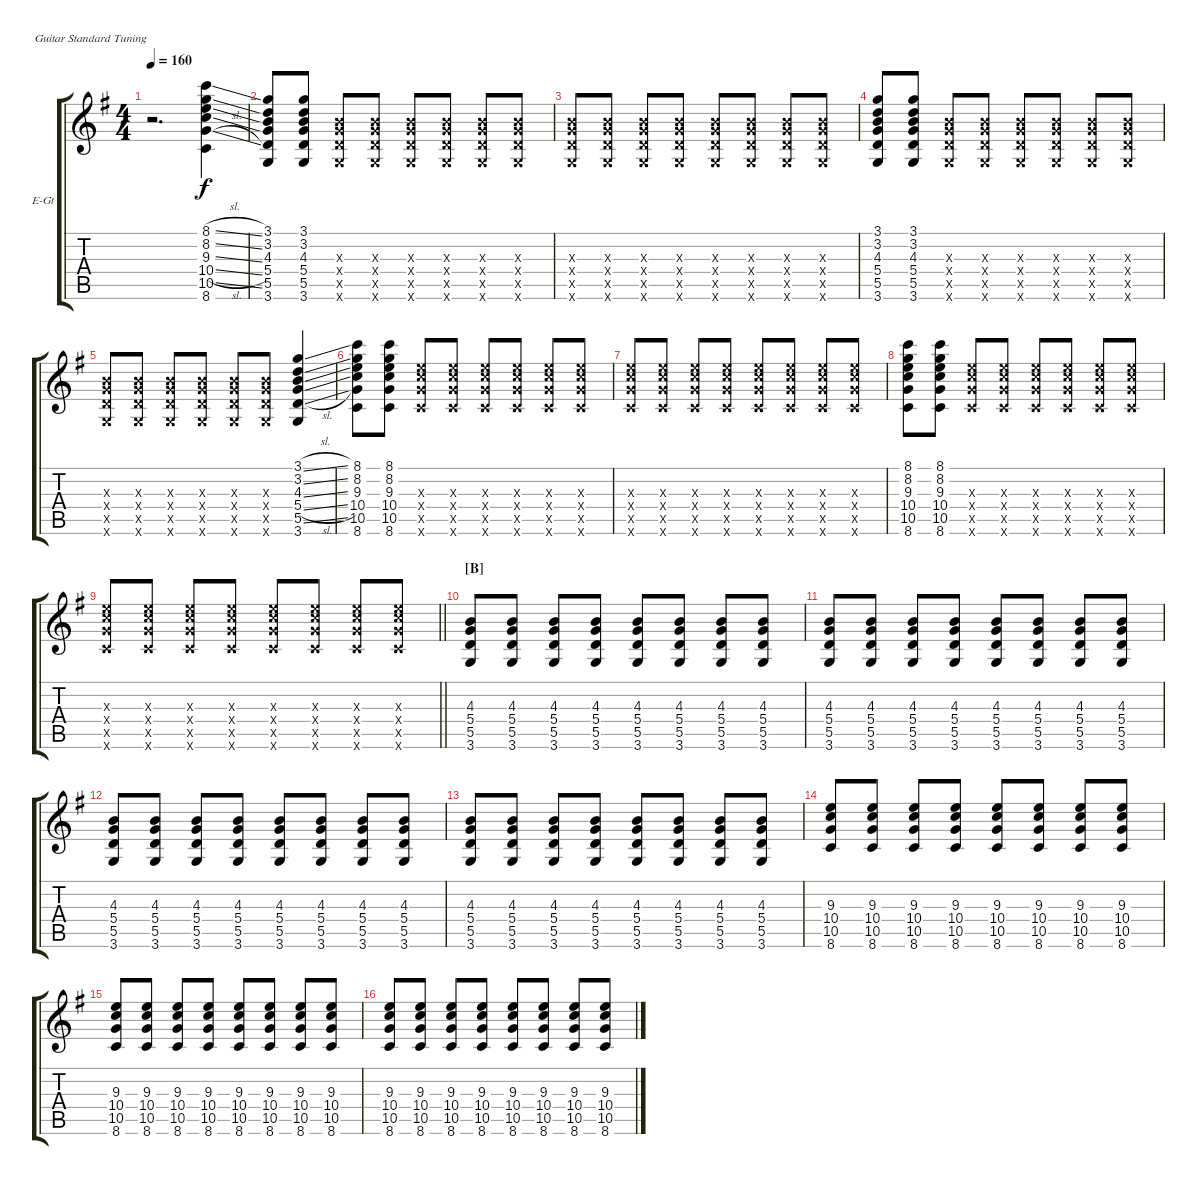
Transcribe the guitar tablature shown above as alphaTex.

\bracketExtendMode groupsimilarinstruments
\firstSystemTrackNameOrientation horizontal
\otherSystemsTrackNameOrientation horizontal
\track ("Albert Hammond Jr." "E-Gt") {instrument overdrivenguitar}
\staff {score tabs}
\tuning (E4 B3 G3 D3 A2 E2)
\ts (4 4)
\tempo 160
\clef g2
\ks g
r.2{d dy f} (8.1{sl} 8.2{sl} 9.3{sl} 10.4{sl} 10.5{sl} 8.6).4 |
(3.1 3.2 4.3 5.4 5.5 3.6).8 (3.1 3.2 4.3 5.4 5.5 3.6).8 (3.6{x} 5.5{x} 5.4{x} 4.3{x}).8 (3.6{x} 5.5{x} 5.4{x} 4.3{x}).8 (3.6{x} 5.5{x} 5.4{x} 4.3{x}).8 (3.6{x} 5.5{x} 5.4{x} 4.3{x}).8 (3.6{x} 5.5{x} 5.4{x} 4.3{x}).8 (3.6{x} 5.5{x} 5.4{x} 4.3{x}).8 |
(3.6{x} 5.5{x} 5.4{x} 4.3{x}).8 (3.6{x} 5.5{x} 5.4{x} 4.3{x}).8 (3.6{x} 5.5{x} 5.4{x} 4.3{x}).8 (3.6{x} 5.5{x} 5.4{x} 4.3{x}).8 (3.6{x} 5.5{x} 5.4{x} 4.3{x}).8 (3.6{x} 5.5{x} 5.4{x} 4.3{x}).8 (3.6{x} 5.5{x} 5.4{x} 4.3{x}).8 (3.6{x} 5.5{x} 5.4{x} 4.3{x}).8 |
(3.1 3.2 4.3 5.4 5.5 3.6).8 (3.1 3.2 4.3 5.4 5.5 3.6).8 (3.6{x} 5.5{x} 5.4{x} 4.3{x}).8 (3.6{x} 5.5{x} 5.4{x} 4.3{x}).8 (3.6{x} 5.5{x} 5.4{x} 4.3{x}).8 (3.6{x} 5.5{x} 5.4{x} 4.3{x}).8 (3.6{x} 5.5{x} 5.4{x} 4.3{x}).8 (3.6{x} 5.5{x} 5.4{x} 4.3{x}).8 |
(3.6{x} 5.5{x} 5.4{x} 4.3{x}).8 (3.6{x} 5.5{x} 5.4{x} 4.3{x}).8 (3.6{x} 5.5{x} 5.4{x} 4.3{x}).8 (3.6{x} 5.5{x} 5.4{x} 4.3{x}).8 (3.6{x} 5.5{x} 5.4{x} 4.3{x}).8 (3.6{x} 5.5{x} 5.4{x} 4.3{x}).8 (3.1{sl} 3.2{sl} 4.3{sl} 5.4{sl} 5.5{sl} 3.6).4 |
(8.1 8.2 9.3 10.4 10.5 8.6).8 (8.1 8.2 9.3 10.4 10.5 8.6).8 (10.5{x} 10.4{x} 9.3{x} 8.6{x}).8 (10.5{x} 10.4{x} 9.3{x} 8.6{x}).8 (10.5{x} 10.4{x} 9.3{x} 8.6{x}).8 (10.5{x} 10.4{x} 9.3{x} 8.6{x}).8 (10.5{x} 10.4{x} 9.3{x} 8.6{x}).8 (10.5{x} 10.4{x} 9.3{x} 8.6{x}).8 |
(10.5{x} 10.4{x} 9.3{x} 8.6{x}).8 (10.5{x} 10.4{x} 9.3{x} 8.6{x}).8 (10.5{x} 10.4{x} 9.3{x} 8.6{x}).8 (10.5{x} 10.4{x} 9.3{x} 8.6{x}).8 (10.5{x} 10.4{x} 9.3{x} 8.6{x}).8 (10.5{x} 10.4{x} 9.3{x} 8.6{x}).8 (10.5{x} 10.4{x} 9.3{x} 8.6{x}).8 (10.5{x} 10.4{x} 9.3{x} 8.6{x}).8 |
(8.1 8.2 9.3 10.4 10.5 8.6).8 (8.1 8.2 9.3 10.4 10.5 8.6).8 (10.5{x} 10.4{x} 9.3{x} 8.6{x}).8 (10.5{x} 10.4{x} 9.3{x} 8.6{x}).8 (10.5{x} 10.4{x} 9.3{x} 8.6{x}).8 (10.5{x} 10.4{x} 9.3{x} 8.6{x}).8 (10.5{x} 10.4{x} 9.3{x} 8.6{x}).8 (10.5{x} 10.4{x} 9.3{x} 8.6{x}).8 |
\barLineRight lightlight
(10.5{x} 10.4{x} 9.3{x} 8.6{x}).8 (10.5{x} 10.4{x} 9.3{x} 8.6{x}).8 (10.5{x} 10.4{x} 9.3{x} 8.6{x}).8 (10.5{x} 10.4{x} 9.3{x} 8.6{x}).8 (10.5{x} 10.4{x} 9.3{x} 8.6{x}).8 (10.5{x} 10.4{x} 9.3{x} 8.6{x}).8 (10.5{x} 10.4{x} 9.3{x} 8.6{x}).8 (10.5{x} 10.4{x} 9.3{x} 8.6{x}).8 |
\section ("B" "")
(4.3 5.4 5.5 3.6).8 (4.3 5.4 5.5 3.6).8 (4.3 5.4 5.5 3.6).8 (4.3 5.4 5.5 3.6).8 (4.3 5.4 5.5 3.6).8 (4.3 5.4 5.5 3.6).8 (4.3 5.4 5.5 3.6).8 (4.3 5.4 5.5 3.6).8 |
(4.3 5.4 5.5 3.6).8 (4.3 5.4 5.5 3.6).8 (4.3 5.4 5.5 3.6).8 (4.3 5.4 5.5 3.6).8 (4.3 5.4 5.5 3.6).8 (4.3 5.4 5.5 3.6).8 (4.3 5.4 5.5 3.6).8 (4.3 5.4 5.5 3.6).8 |
(4.3 5.4 5.5 3.6).8 (4.3 5.4 5.5 3.6).8 (4.3 5.4 5.5 3.6).8 (4.3 5.4 5.5 3.6).8 (4.3 5.4 5.5 3.6).8 (4.3 5.4 5.5 3.6).8 (4.3 5.4 5.5 3.6).8 (4.3 5.4 5.5 3.6).8 |
(4.3 5.4 5.5 3.6).8 (4.3 5.4 5.5 3.6).8 (4.3 5.4 5.5 3.6).8 (4.3 5.4 5.5 3.6).8 (4.3 5.4 5.5 3.6).8 (4.3 5.4 5.5 3.6).8 (4.3 5.4 5.5 3.6).8 (4.3 5.4 5.5 3.6).8 |
(9.3 10.4 10.5 8.6).8 (9.3 10.4 10.5 8.6).8 (9.3 10.4 10.5 8.6).8 (9.3 10.4 10.5 8.6).8 (9.3 10.4 10.5 8.6).8 (9.3 10.4 10.5 8.6).8 (9.3 10.4 10.5 8.6).8 (9.3 10.4 10.5 8.6).8 |
(9.3 10.4 10.5 8.6).8 (9.3 10.4 10.5 8.6).8 (9.3 10.4 10.5 8.6).8 (9.3 10.4 10.5 8.6).8 (9.3 10.4 10.5 8.6).8 (9.3 10.4 10.5 8.6).8 (9.3 10.4 10.5 8.6).8 (9.3 10.4 10.5 8.6).8 |
(9.3 10.4 10.5 8.6).8 (9.3 10.4 10.5 8.6).8 (9.3 10.4 10.5 8.6).8 (9.3 10.4 10.5 8.6).8 (9.3 10.4 10.5 8.6).8 (9.3 10.4 10.5 8.6).8 (9.3 10.4 10.5 8.6).8 (9.3 10.4 10.5 8.6).8
